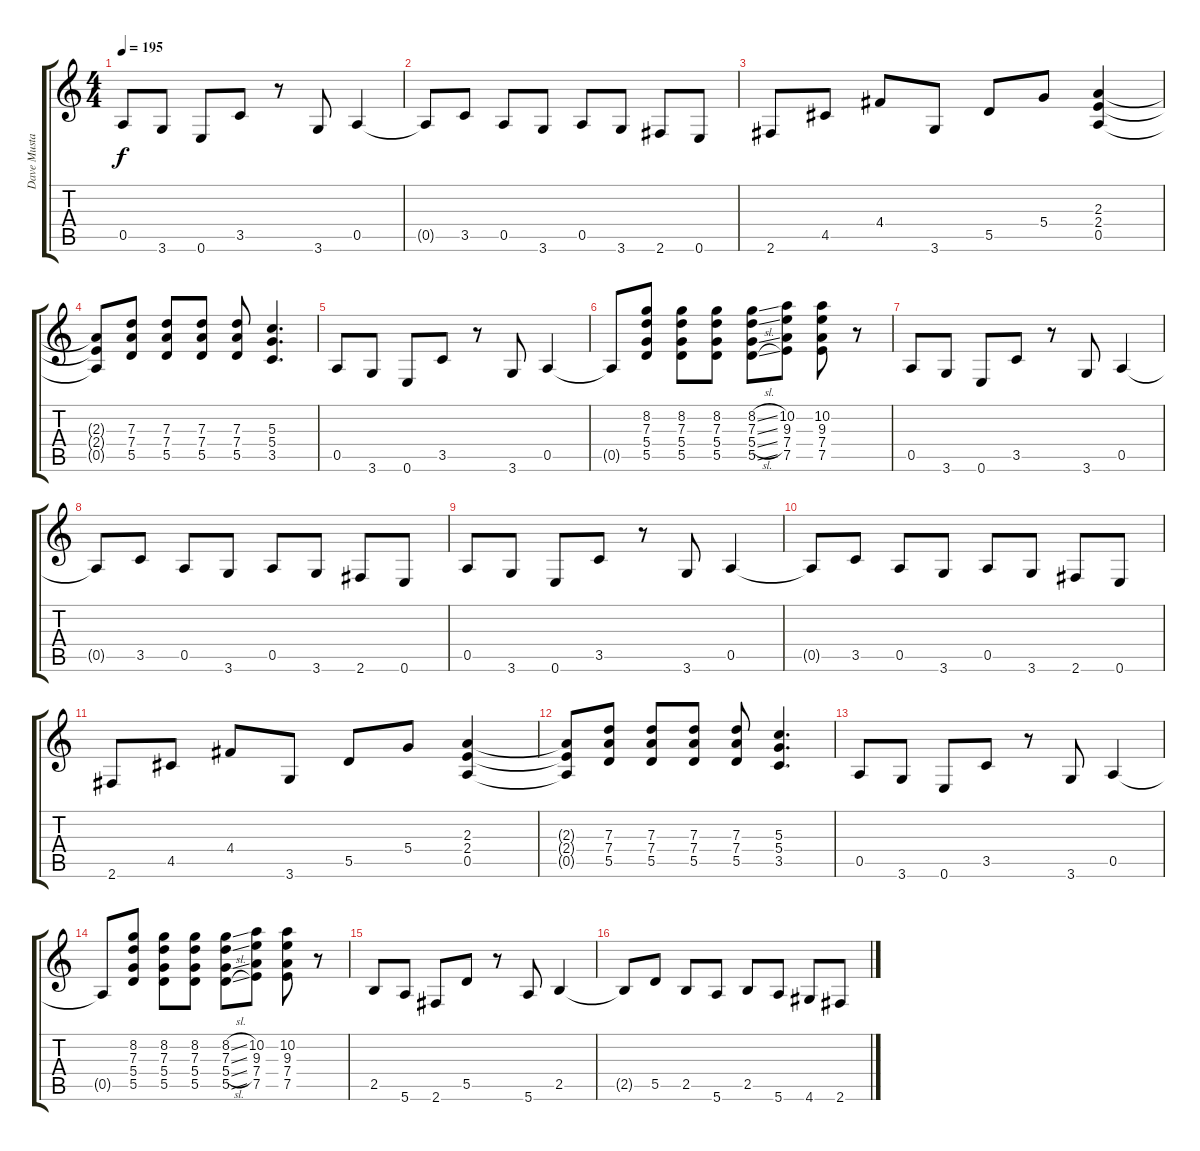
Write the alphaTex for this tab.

\track ("Dave Mustaine" "Dave Musta") {instrument distortionguitar}
\staff {score tabs}
\tuning (E4 B3 G3 D3 A2 E2) {hide}
\ts (4 4)
\tempo 195
\clef g2
\ks c
0.5.8{dy f} 3.6.8 0.6.8 3.5.8 r.8 3.6.8 0.5.4 |
0.5{t}.8 3.5.8 0.5.8 3.6.8 0.5.8 3.6.8 2.6.8 0.6.8 |
2.6.8 4.5.8 4.4.8 3.6.8 5.5.8 5.4.8 (2.3 2.4 0.5).4 |
(2.3{t} 2.4{t} 0.5{t}).8 (7.3 7.4 5.5).8 (7.3 7.4 5.5).8 (7.3 7.4 5.5).8 (7.3 7.4 5.5).8 (5.3 5.4 3.5).4{d} |
0.5.8 3.6.8 0.6.8 3.5.8 r.8 3.6.8 0.5.4 |
0.5{t}.8 (8.2 7.3 5.4 5.5).8 (8.2 7.3 5.4 5.5).8 (8.2 7.3 5.4 5.5).8 (8.2{sl} 7.3{sl} 5.4{sl} 5.5{sl}).8 (10.2 9.3 7.4 7.5).8 (10.2 9.3 7.4 7.5).8 r.8 |
0.5.8 3.6.8 0.6.8 3.5.8 r.8 3.6.8 0.5.4 |
0.5{t}.8 3.5.8 0.5.8 3.6.8 0.5.8 3.6.8 2.6.8 0.6.8 |
0.5.8 3.6.8 0.6.8 3.5.8 r.8 3.6.8 0.5.4 |
0.5{t}.8 3.5.8 0.5.8 3.6.8 0.5.8 3.6.8 2.6.8 0.6.8 |
2.6.8 4.5.8 4.4.8 3.6.8 5.5.8 5.4.8 (2.3 2.4 0.5).4 |
(2.3{t} 2.4{t} 0.5{t}).8 (7.3 7.4 5.5).8 (7.3 7.4 5.5).8 (7.3 7.4 5.5).8 (7.3 7.4 5.5).8 (5.3 5.4 3.5).4{d} |
0.5.8 3.6.8 0.6.8 3.5.8 r.8 3.6.8 0.5.4 |
0.5{t}.8 (8.2 7.3 5.4 5.5).8 (8.2 7.3 5.4 5.5).8 (8.2 7.3 5.4 5.5).8 (8.2{sl} 7.3{sl} 5.4{sl} 5.5{sl}).8 (10.2 9.3 7.4 7.5).8 (10.2 9.3 7.4 7.5).8 r.8 |
2.5.8 5.6.8 2.6.8 5.5.8 r.8 5.6.8 2.5.4 |
2.5{t}.8 5.5.8 2.5.8 5.6.8 2.5.8 5.6.8 4.6.8 2.6.8
